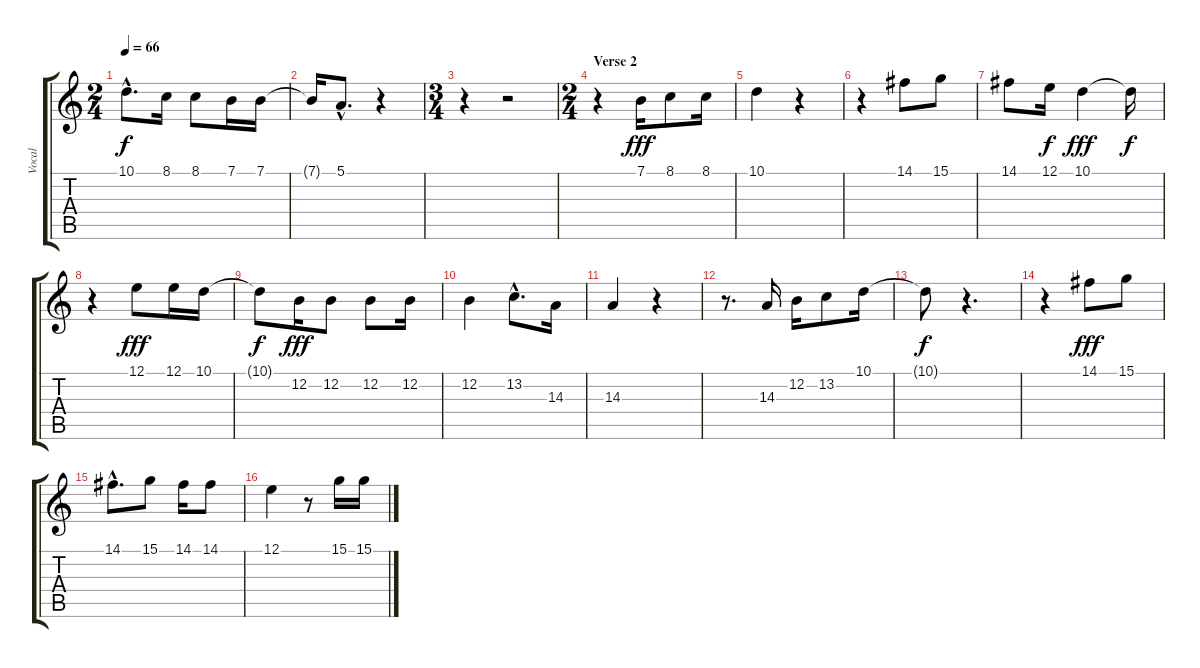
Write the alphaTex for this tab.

\track ("Vocal" "Vocal") {instrument voiceoohs}
\staff {score tabs}
\tuning (E4 B3 G3 D3 A2 E2) {hide}
\ts (2 4)
\tempo 66
\clef g2
\ks c
10.1{hac}.8{d dy f} 8.1.16 8.1.8 7.1.16 7.1.16 |
7.1{t}.16 5.1{hac}.8{d} r.4 |
\ts (3 4)
r.4 r.2 |
\ts (2 4)
\section ("" "Verse 2")
r.4 7.1.16{dy fff} 8.1.8 8.1.16 |
10.1.4 r.4 |
r.4 14.1.8 15.1.8 |
14.1.8 12.1.16{dy f} 10.1.4{dy fff} 10.1{t}.16{dy f} |
r.4 12.1.8{dy fff} 12.1.16 10.1.16 |
10.1{t}.8{dy f} 12.2.16{dy fff} 12.2.8 12.2.8 12.2.16 |
12.2.4 13.2{hac}.8{d} 14.3.16 |
14.3.4 r.4 |
r.8{d} 14.3.16 12.2.16 13.2.8 10.1.16 |
10.1{t}.8{dy f} r.4{d} |
r.4 14.1.8{dy fff} 15.1.8 |
14.1{hac}.8{d} 15.1.8 14.1.16 14.1.8 |
12.1.4 r.8 15.1.16 15.1.16
